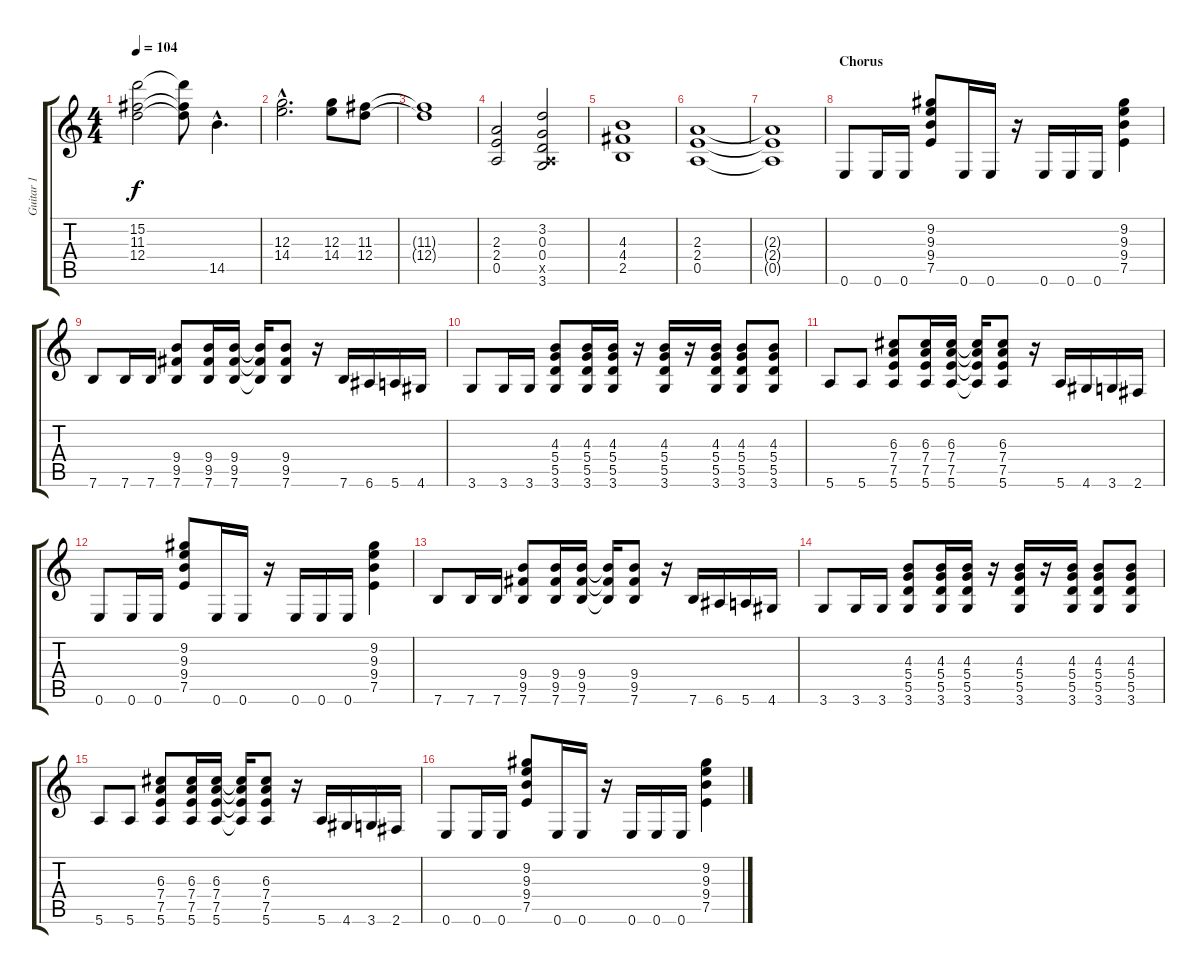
\track ("Guitar 1" "Guitar 1") {instrument distortionguitar}
\staff {score tabs}
\tuning (E4 B3 G3 D3 A2 E2) {hide}
\ts (4 4)
\tempo 104
\clef g2
\ks c
(15.2{t} 11.3{t} 12.4{t}).2{dy f} (15.2{t} 11.3{t} 12.4{t}).8 14.5{hac}.4{d} |
(12.3{hac} 14.4{hac}).2{d} (12.3 14.4).8 (11.3 12.4).8 |
(11.3{t} 12.4{t}).1 |
(2.3 2.4 0.5).2 (3.2 0.3 0.4 0.5{x} 3.6).2 |
(4.3 4.4 2.5).1 |
(2.3 2.4 0.5).1 |
(2.3{t} 2.4{t} 0.5{t}).1 |
\section ("" "Chorus")
0.6.8 0.6.16 0.6.16 (9.2 9.3 9.4 7.5).8 0.6.16 0.6.16 r.16 0.6.16 0.6.16 0.6.16 (9.2 9.3 9.4 7.5).4 |
7.6.8 7.6.16 7.6.16 (9.4 9.5 7.6).8 (9.4 9.5 7.6).16 (9.4 9.5 7.6).16 (9.4{t} 9.5{t} 7.6{t}).16 (9.4 9.5 7.6).8 r.16 7.6.16 6.6.16 5.6.16 4.6.16 |
3.6.8 3.6.16 3.6.16 (4.3 5.4 5.5 3.6).8 (4.3 5.4 5.5 3.6).16 (4.3 5.4 5.5 3.6).16 r.16 (4.3 5.4 5.5 3.6).16 r.16 (4.3 5.4 5.5 3.6).16 (4.3 5.4 5.5 3.6).8 (4.3 5.4 5.5 3.6).8 |
5.6.8 5.6.8 (6.3 7.4 7.5 5.6).8 (6.3 7.4 7.5 5.6).16 (6.3 7.4 7.5 5.6).16 (6.3{t} 7.4{t} 7.5{t} 5.6{t}).16 (6.3 7.4 7.5 5.6).8 r.16 5.6.16 4.6.16 3.6.16 2.6.16 |
0.6.8 0.6.16 0.6.16 (9.2 9.3 9.4 7.5).8 0.6.16 0.6.16 r.16 0.6.16 0.6.16 0.6.16 (9.2 9.3 9.4 7.5).4 |
7.6.8 7.6.16 7.6.16 (9.4 9.5 7.6).8 (9.4 9.5 7.6).16 (9.4 9.5 7.6).16 (9.4{t} 9.5{t} 7.6{t}).16 (9.4 9.5 7.6).8 r.16 7.6.16 6.6.16 5.6.16 4.6.16 |
3.6.8 3.6.16 3.6.16 (4.3 5.4 5.5 3.6).8 (4.3 5.4 5.5 3.6).16 (4.3 5.4 5.5 3.6).16 r.16 (4.3 5.4 5.5 3.6).16 r.16 (4.3 5.4 5.5 3.6).16 (4.3 5.4 5.5 3.6).8 (4.3 5.4 5.5 3.6).8 |
5.6.8 5.6.8 (6.3 7.4 7.5 5.6).8 (6.3 7.4 7.5 5.6).16 (6.3 7.4 7.5 5.6).16 (6.3{t} 7.4{t} 7.5{t} 5.6{t}).16 (6.3 7.4 7.5 5.6).8 r.16 5.6.16 4.6.16 3.6.16 2.6.16 |
0.6.8 0.6.16 0.6.16 (9.2 9.3 9.4 7.5).8 0.6.16 0.6.16 r.16 0.6.16 0.6.16 0.6.16 (9.2 9.3 9.4 7.5).4
